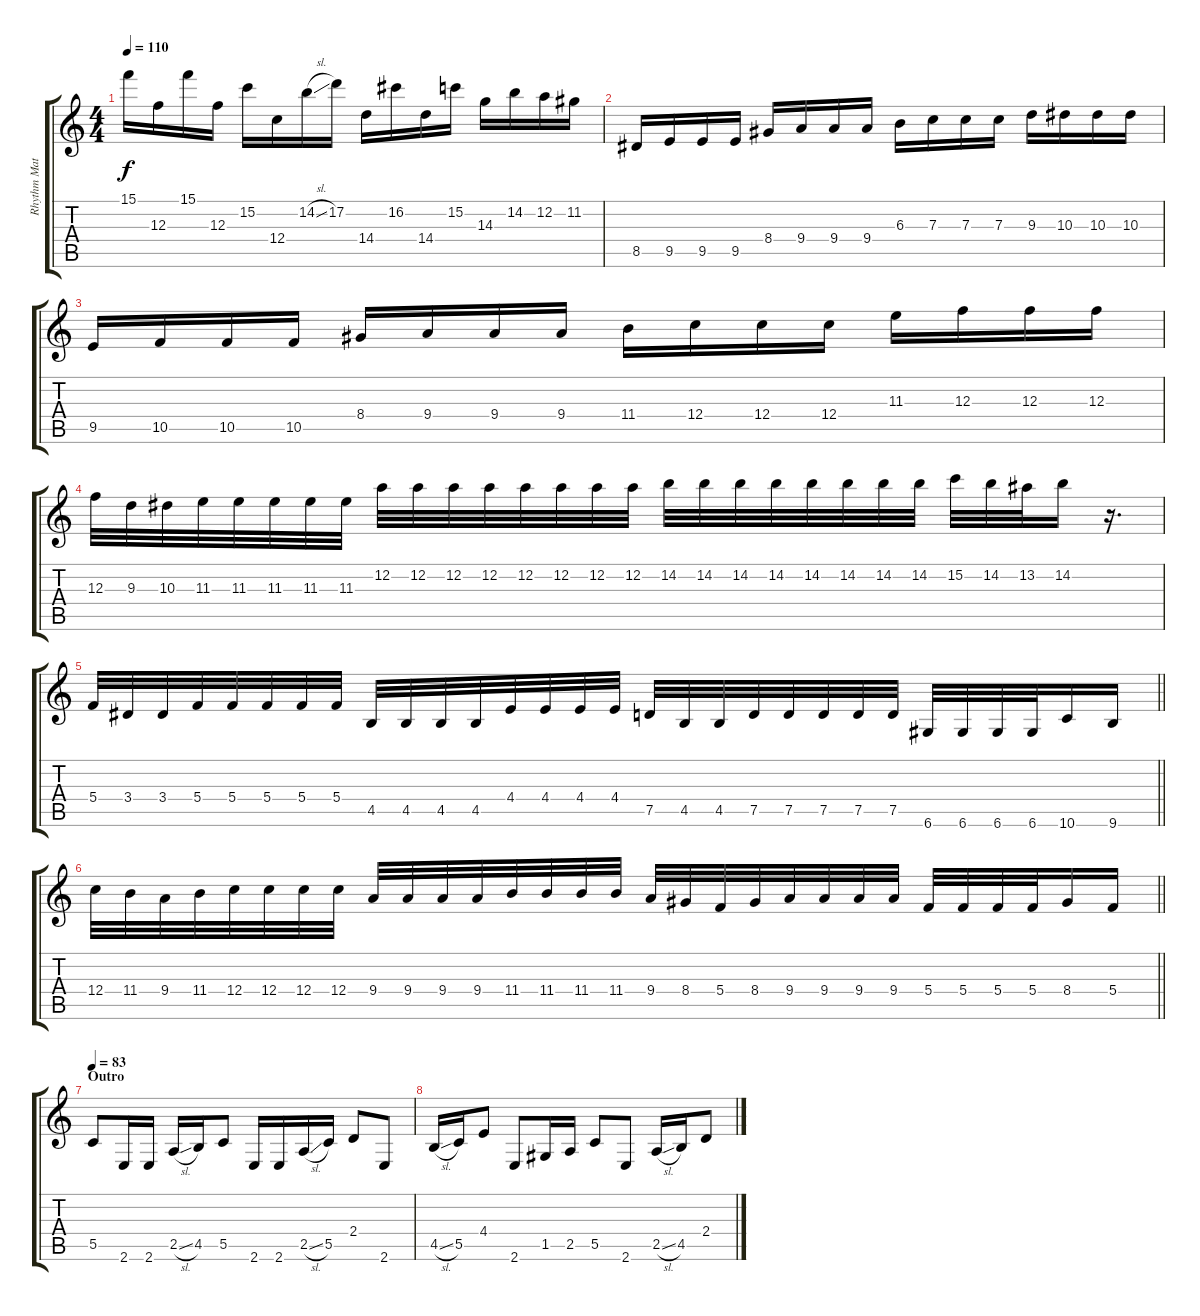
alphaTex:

\track ("Rhythm Mathieu Pascal" "Rhythm Mat") {instrument distortionguitar}
\staff {score tabs}
\tuning (D4 A3 F3 C3 G2 D2) {hide}
\ts (4 4)
\tempo 110
\clef g2
\ks c
15.1.16{dy f} 12.3.16 15.1.16 12.3.16 15.2.16 12.4.16 14.2{sl}.16 17.2.16 14.4.16 16.2.16 14.4.16 15.2.16 14.3.16 14.2.16 12.2.16 11.2.16 |
8.5.16 9.5.16 9.5.16 9.5.16 8.4.16 9.4.16 9.4.16 9.4.16 6.3.16 7.3.16 7.3.16 7.3.16 9.3.16 10.3.16 10.3.16 10.3.16 |
9.5.16 10.5.16 10.5.16 10.5.16 8.4.16 9.4.16 9.4.16 9.4.16 11.4.16 12.4.16 12.4.16 12.4.16 11.3.16 12.3.16 12.3.16 12.3.16 |
12.3.32 9.3.32 10.3.32 11.3.32 11.3.32 11.3.32 11.3.32 11.3.32 12.2.32 12.2.32 12.2.32 12.2.32 12.2.32 12.2.32 12.2.32 12.2.32 14.2.32 14.2.32 14.2.32 14.2.32 14.2.32 14.2.32 14.2.32 14.2.32 15.2.32 14.2.32 13.2.32 14.2.16 r.16{d} |
\barLineRight lightlight
5.4.32 3.4.32 3.4.32 5.4.32 5.4.32 5.4.32 5.4.32 5.4.32 4.5.32 4.5.32 4.5.32 4.5.32 4.4.32 4.4.32 4.4.32 4.4.32 7.5.32 4.5.32 4.5.32 7.5.32 7.5.32 7.5.32 7.5.32 7.5.32 6.6.32 6.6.32 6.6.32 6.6.32 10.6.16 9.6.16 |
\barLineRight lightlight
12.4.32 11.4.32 9.4.32 11.4.32 12.4.32 12.4.32 12.4.32 12.4.32 9.4.32 9.4.32 9.4.32 9.4.32 11.4.32 11.4.32 11.4.32 11.4.32 9.4.32 8.4.32 5.4.32 8.4.32 9.4.32 9.4.32 9.4.32 9.4.32 5.4.32 5.4.32 5.4.32 5.4.32 8.4.16 5.4.16 |
\section ("" "Outro")
\tempo 83
5.5.8 2.6.16 2.6.16 2.5{sl}.16 4.5.16 5.5.8 2.6.16 2.6.16 2.5{sl}.16 5.5.16 2.4.8 2.6.8 |
4.5{sl}.16 5.5.16 4.4.8 2.6.8 1.5.16 2.5.16 5.5.8 2.6.8 2.5{sl}.16 4.5.16 2.4.8
